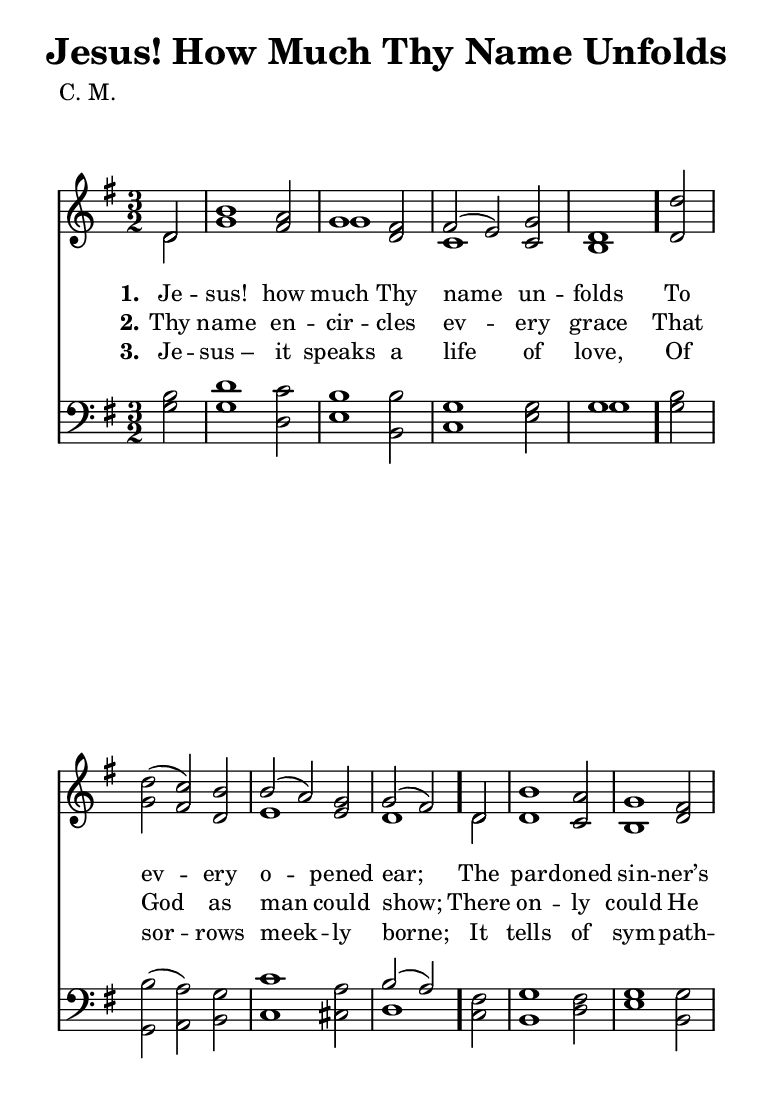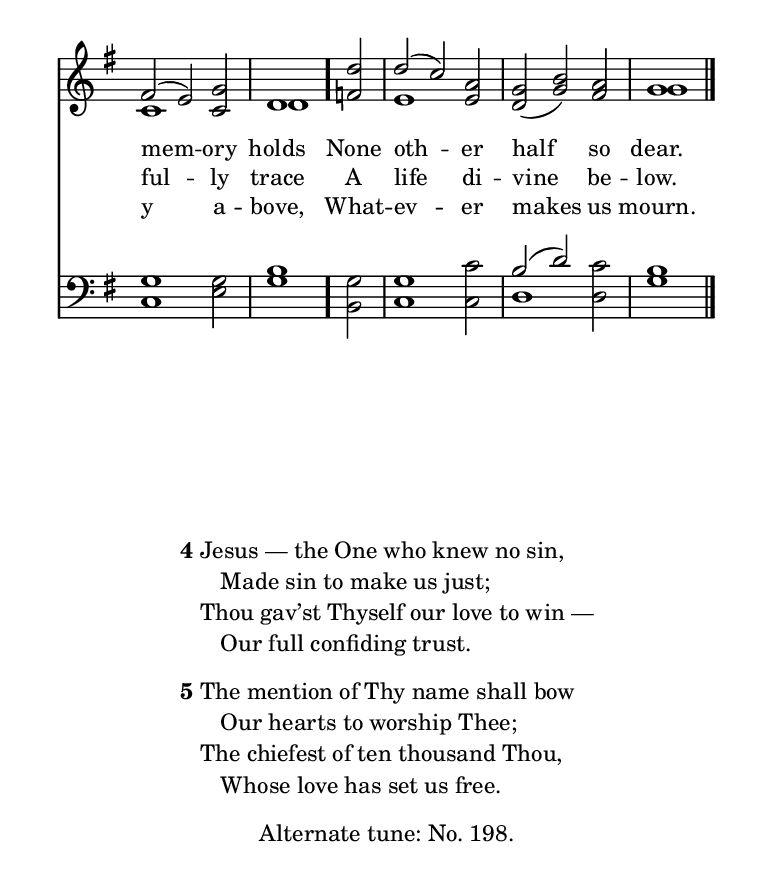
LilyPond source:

\include "common/global.ily"
\paper {
  \include "common/paper.ily"
  ragged-last-bottom = ##t
  system-count = #(cond (is-eogsized 2) (#t #f))
  system-system-spacing.padding = 11
}

\header{
  hymnnumber = "165"
  title = "Jesus! How Much Thy Name Unfolds"
  tunename = "Belmont" % from Metrical Index of Tunes
  meter = "C. M."
  poet = ""
  composer = ""
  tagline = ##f
}

global = {
  \include "common/overrides.ily"
  \override Staff.TimeSignature.style = #'numbered
  \time 3/2
  \override Score.MetronomeMark.transparent = ##t % hide all fermata changes too
  \tempo 2=90
  \key g \major
  \partial 2
  \autoBeamOff
}

notesSoprano = {
\global
\relative c' {

  d2 | b'1 a2 | g1 fis2 | fis( e) g | d1
  d'2 | d( c) b | b( a) g | g( fis)
  d2 | b'1 a2 | g1 fis2 | fis( e) g | d1
  d'2 | d( c) a | g( b) a | g1

  \bar "|."

}
}

notesAlto = {
\global
\relative e' {

  d2 | g1 fis2 | g1 d2 | c1 c2 | b1
  d2 | g( fis) d | e1 e2 | d1
  d2 | d1 c2 b1 d2 | c1 c2 | d1
  f2 | e1 e2 | d( g) fis | g1

}
}

notesTenor = {
\global
\relative a {

  b2 | d1 c2 b1 b2 | g1 g2 | g1
  b2 | b( a) g | c1 a2 | b( a)
  fis2 | g1 fis2 g1 g2 | g1 g2 | b1
  g2 | g1 c2 | b( d) c | b1

}
}

notesBass = {
\global
\relative f {

  g2 | g1 d2 | e1 b2 | c1 e2 | g1
  g2 | g,( a) b | c1 cis2 | d1
  c2 | b1 d2 | e1 b2 | c1 e2 | g1
  b,2 | c1 c2 | d1 d2 | g1

}
}

wordsA = \lyricmode {
\set stanza = "1."

Je -- sus! how much Thy name un -- folds \bar "."
To ev -- ery o -- pened ear; \bar "."
The par -- doned sin -- ner’s mem -- ory holds \bar "."
None oth -- er half so dear. \bar "."

}

wordsB = \lyricmode {
\set stanza = "2."

Thy name en -- cir -- cles ev -- ery grace
That God as man could show;
There on -- ly could He ful -- ly trace
A life di -- vine be -- low.

}

wordsC = \lyricmode {
\set stanza = "3."

Je -- sus_– it speaks a life of love,
Of sor -- rows meek -- ly borne;
It tells of sym -- path -- y a -- bove,
What -- ev -- er makes us mourn.

}

wordsD = \markuplist {

\line { Jesus — the One who knew no sin, }
\line { { \hspace #2 } Made sin to make us just; }
\line { Thou gav’st Thyself our love to win — }
\line { { \hspace #2 } Our full confiding trust. }

}

wordsE = \markuplist {

\line { The mention of Thy name shall bow }
\line { { \hspace #2 } Our hearts to worship Thee; }
\line { The chiefest of ten thousand Thou, }
\line { { \hspace #2 } Whose love has set us free. }

}

\score {
  \context ChoirStaff <<
    \context Staff = upper <<
      \set Staff.autoBeaming = ##f
      \set ChoirStaff.systemStartDelimiter = #'SystemStartBar
      \set ChoirStaff.printPartCombineTexts = ##f
      \partcombine #'(2 . 11) \notesSoprano \notesAlto
      \context NullVoice = sopranos { \voiceOne << \notesSoprano >> }
      \context Lyrics = one   \lyricsto sopranos \wordsA
      \context Lyrics = two   \lyricsto sopranos \wordsB
      \context Lyrics = three \lyricsto sopranos \wordsC
    >>
    \context Staff = men <<
      \set Staff.autoBeaming = ##f
      \clef bass
      \set ChoirStaff.printPartCombineTexts = ##f
      \partcombine #'(2 . 11) \notesTenor \notesBass
    >>
  >>
  \layout {
    \include "common/layout.ily"
  }
  #(cond ((ly:get-option 'eog-midi-permitted) #{ \midi{
    \include "common/midi.ily"
  } #}))
}

\markup { \column {
  \fill-line { \vcenter \column {
    \vspace #1
    \line{ \bold 4 \column { \wordsD } } \combine \null \vspace #0.4
    \line{ \bold 5 \column { \wordsE } }
    \vspace #1
  } }
  \fill-line { \line { Alternate tune: No. 198. } }
} }

\version "2.19.49"  % necessary for upgrading to future LilyPond versions.

% vi:set et ts=2 sw=2 ai nocindent syntax=lilypond:
